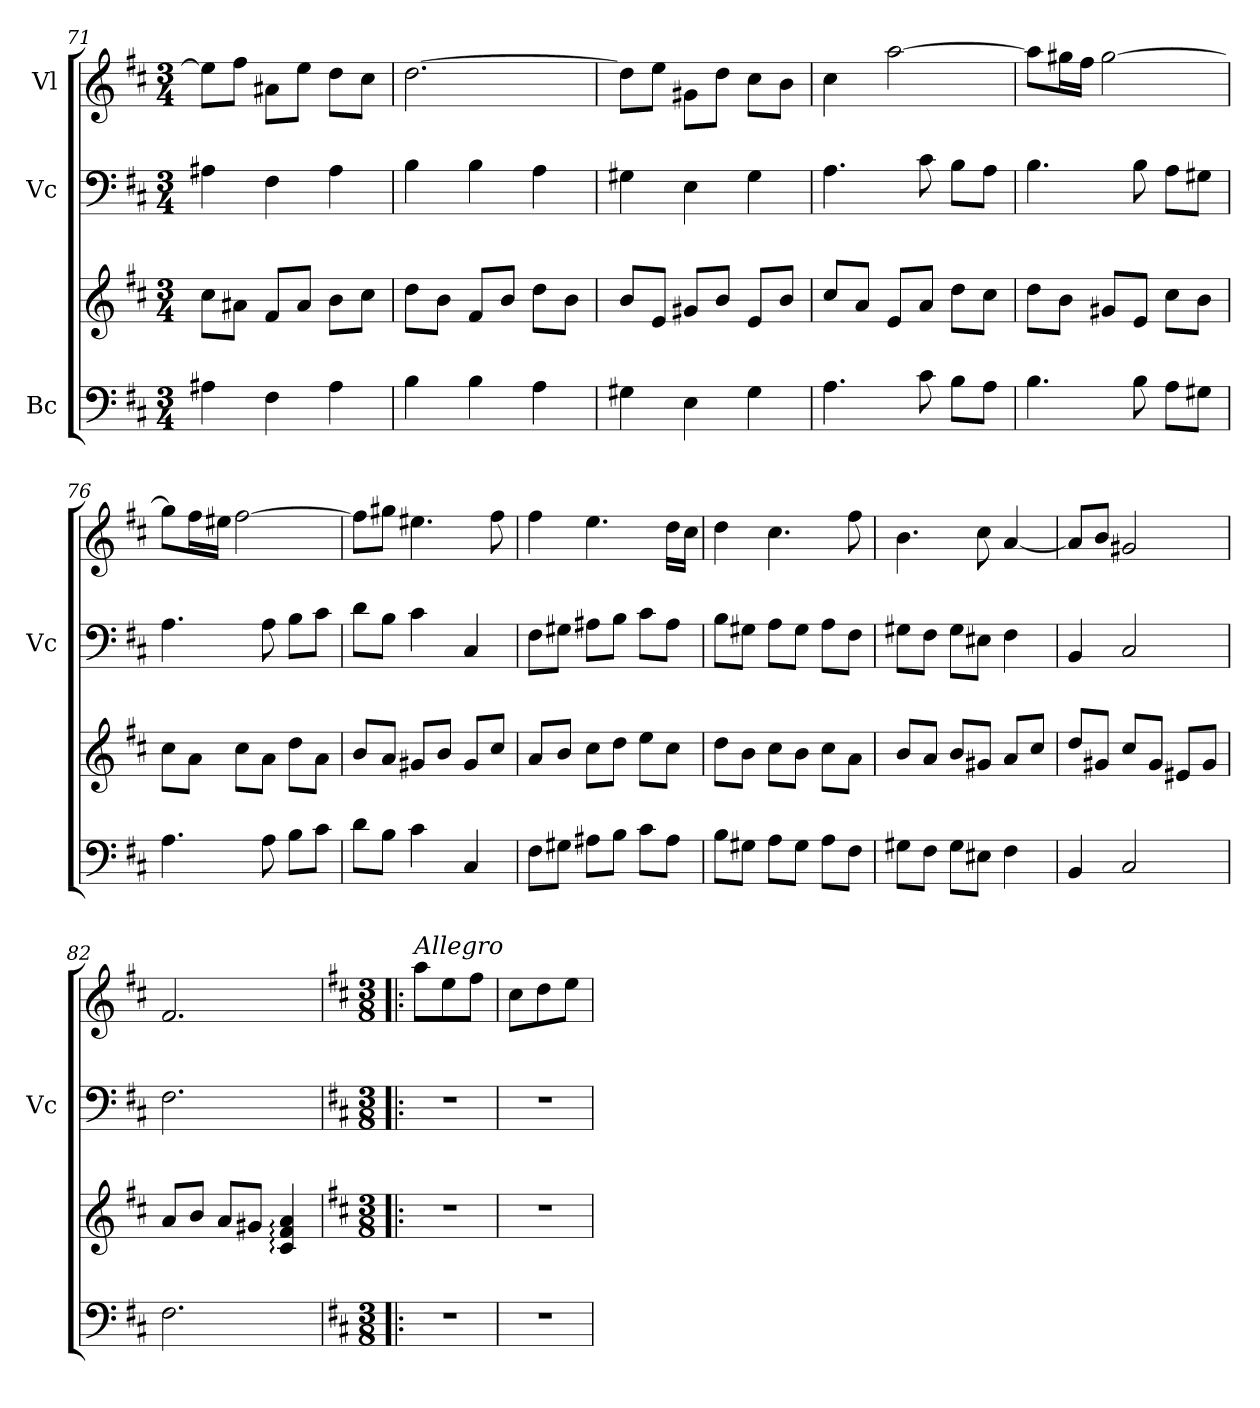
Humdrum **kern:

**kern	**kern	**kern	**kern
*part3	*part3	*part2	*part1
*staff4	*staff3	*staff2	*staff1
*I"Bc	*	*I"Vc	*I"Vl
*	*	*I'Vc	*
*clefF4	*clefG2	*clefF4	*clefG2
*k[f#c#]	*k[f#c#]	*k[f#c#]	*k[f#c#]
*M3/4	*M3/4	*M3/4	*M3/4
=71	=71	=71	=71
4A#X\	8cc#\L	4A#X\	8ee\L]
.	8a#X\J	.	8ff#\J
4F#\	8f#/L	4F#\	8a#X\L
.	8a#/J	.	8ee\J
4A#\	8b\L	4A#\	8dd\L
.	8cc#\J	.	8cc#\J
=72	=72	=72	=72
4B\	8dd\L	4B\	[2.dd\
.	8b\J	.	.
4B\	8f#/L	4B\	.
.	8b/J	.	.
4A\	8dd\L	4A\	.
.	8b\J	.	.
=73	=73	=73	=73
4G#X\	8b/L	4G#X\	8dd\L]
.	8e/J	.	8ee\J
4E\	8g#X/L	4E\	8g#X\L
.	8b/J	.	8dd\J
4G#\	8e/L	4G#\	8cc#\L
.	8b/J	.	8b\J
=74	=74	=74	=74
4.A\	8cc#/L	4.A\	4cc#\
.	8a/J	.	.
.	8e/L	.	[2aa\
8c#\	8a/J	8c#\	.
8B\L	8dd\L	8B\L	.
8A\J	8cc#\J	8A\J	.
=75	=75	=75	=75
4.B\	8dd\L	4.B\	8aa\L]
.	8b\J	.	16gg#X\L
.	.	.	16ff#\JJ
.	8g#X/L	.	[2gg#\
8B\	8e/J	8B\	.
8A\L	8cc#\L	8A\L	.
8G#X\J	8b\J	8G#X\J	.
=76	=76	=76	=76
4.A\	8cc#\L	4.A\	8gg#\L]
.	8a\J	.	16ff#\L
.	.	.	16ee#X\JJ
.	8cc#\L	.	[2ff#\
8A\	8a\J	8A\	.
8B\L	8dd\L	8B\L	.
8c#\J	8a\J	8c#\J	.
!!LO:LB:g=z
=77	=77	=77	=77
8d\L	8b/L	8d\L	8ff#\L]
8B\J	8a/J	8B\J	8gg#X\J
4c#\	8g#X/L	4c#\	4.ee#X\
.	8b/J	.	.
4C#/	8g#/L	4C#/	.
.	8cc#/J	.	8ff#\
=78	=78	=78	=78
8F#\L	8a/L	8F#\L	4ff#\
8G#X\J	8b/J	8G#X\J	.
8A#X\L	8cc#\L	8A#X\L	4.ee\
8B\J	8dd\J	8B\J	.
8c#\L	8ee\L	8c#\L	.
8A#\J	8cc#\J	8A#\J	16dd\LL
.	.	.	16cc#\JJ
=79	=79	=79	=79
8B\L	8dd\L	8B\L	4dd\
8G#X\J	8b\J	8G#X\J	.
8A\L	8cc#\L	8A\L	4.cc#\
8G#\J	8b\J	8G#\J	.
8A\L	8cc#\L	8A\L	.
8F#\J	8a\J	8F#\J	8ff#\
=80	=80	=80	=80
8G#X\L	8b/L	8G#X\L	4.b\
8F#\J	8a/J	8F#\J	.
8G#\L	8b/L	8G#\L	.
8E#X\J	8g#X/J	8E#X\J	8cc#\
4F#\	8a/L	4F#\	[4a/
.	8cc#/J	.	.
=81	=81	=81	=81
4BB/	8dd/L	4BB/	8a/L]
.	8g#X/J	.	8b/J
2C#/	8cc#/L	2C#/	2g#X/
.	8g#/J	.	.
.	8e#X/L	.	.
.	8g#/J	.	.
!!LO:PB:g=z
=82	=82	=82	=82
2.F#\	8a/L	2.F#\	2.f#/
.	8b/J	.	.
.	8a/L	.	.
.	8g#X/J	.	.
.	4c#/: 4f#/: 4a/:	.	.
!!LO:LB:g=z
=83!|:	=83!|:	=83!|:	=83!|:
*k[f#c#]	*k[f#c#]	*k[f#c#]	*k[f#c#]
*M3/8	*M3/8	*M3/8	*M3/8
*	*	*	*MM90
!	!	!	!LO:TX:a:i:t=Allegro
4.r	4.r	4.r	8aa\L
.	.	.	8ee\
.	.	.	8ff#\J
=84	=84	=84	=84
4.r	4.r	4.r	8cc#\L
.	.	.	8dd\
.	.	.	8ee\J
=	=	=	=
*-	*-	*-	*-
